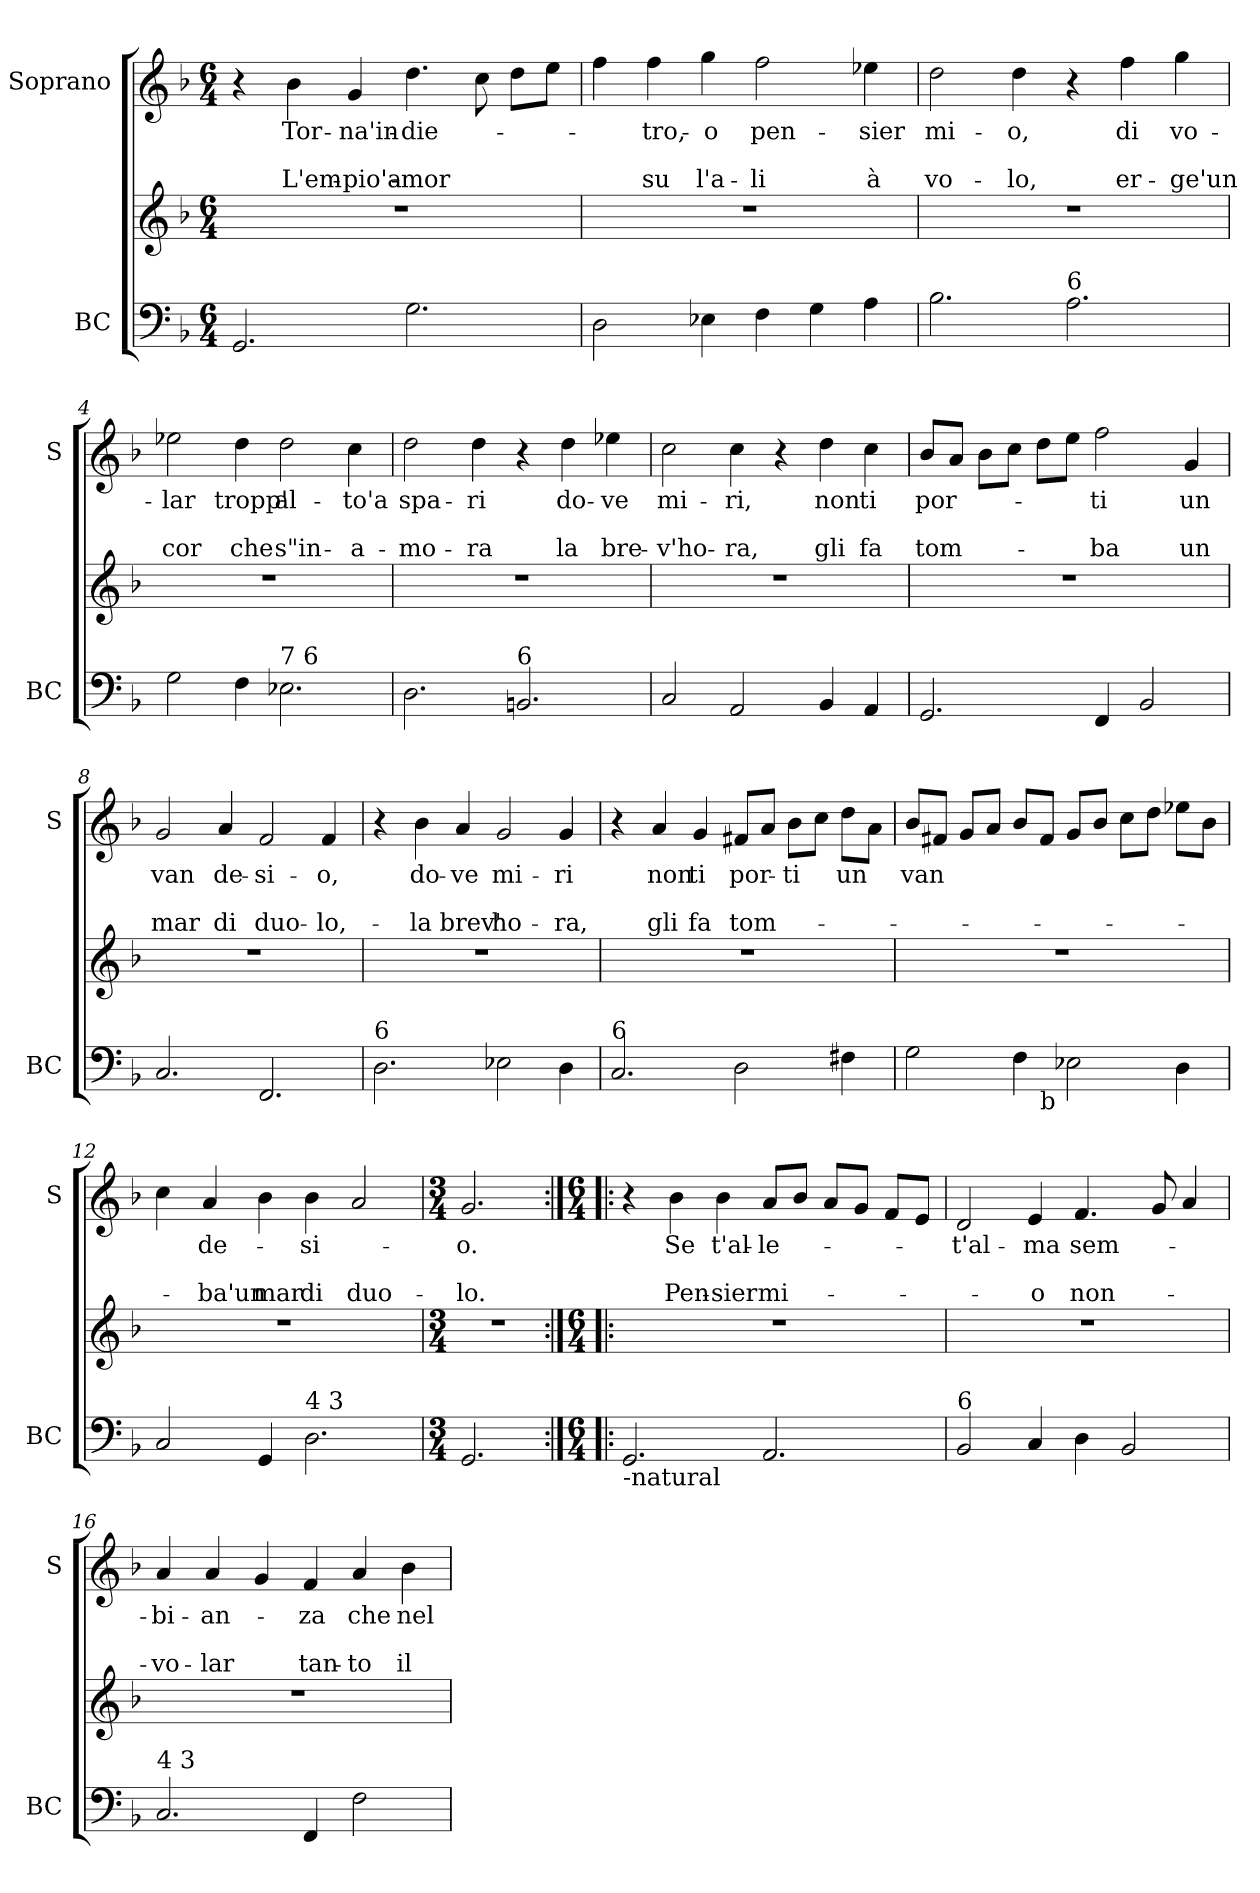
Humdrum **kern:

**kern	**kern	**kern	**text	**text	**text
*part2	*part2	*part1	*part1	*part1	*part1
*staff3	*staff2	*staff1	*staff1	*staff1	*staff1
*I"BC	*	*I"Soprano	*	*	*
*I'BC	*	*I'S	*	*	*
*clefF4	*clefG2	*clefG2	*	*	*
*k[b-]	*k[b-]	*k[b-]	*	*	*
*F:	*F:	*F:	*	*	*
*M6/4	*M6/4	*M6/4	*	*	*
=1	=1	=1	=1	=1	=1
2.GG/	1.r	4r	.	.	.
!	!	!	!LO:LY:b	!	!LO:LY:b
.	.	4b-\	Tor-	.	L'em-
!	!	!	!LO:LY:b	!	!LO:LY:b
.	.	4g/	-na'in-	.	-pio'a-
!	!	!	!LO:LY:b	!	!LO:LY:b
2.G\	.	4.dd\	-die-	.	-mor
.	.	8cc\	.	.	.
.	.	8dd\L	.	.	.
.	.	8ee\J	.	.	.
=2	=2	=2	=2	=2	=2
2D\	1.r	4ff\	.	.	.
!	!	!	!LO:LY:b	!	!LO:LY:b
.	.	4ff\	-tro,-	.	su
!	!	!	!LO:LY:b	!	!LO:LY:b
4E-X\	.	4gg\	-o	.	l'a-
!	!	!	!LO:LY:b	!	!LO:LY:b
4F\	.	2ff\	pen-	.	-li
4G\	.	.	.	.	.
!	!	!	!LO:LY:b	!	!LO:LY:b
4A\	.	4ee-X\	-sier	.	à
=3	=3	=3	=3	=3	=3
!	!	!	!LO:LY:b	!	!LO:LY:b
2.B-\	1.r	2dd\	mi-	.	vo-
!	!	!	!LO:LY:b	!	!LO:LY:b
.	.	4dd\	-o,	.	-lo,
!LO:TX:a:t=6	!	!	!	!	!
2.A\	.	4r	.	.	.
!	!	!	!LO:LY:b	!	!LO:LY:b
.	.	4ff\	di	.	er-
!	!	!	!LO:LY:b	!	!LO:LY:b
.	.	4gg\	vo-	.	-ge'un
!!LO:LB:g=z
=4	=4	=4	=4	=4	=4
!	!	!	!LO:LY:b	!	!LO:LY:b
2G\	1.r	2ee-X\	-lar	.	cor
!	!	!	!LO:LY:b	!	!LO:LY:b
4F\	.	4dd\	tropp'	.	che
!LO:TX:a:t=7  6	!	!	!	!	!
!	!	!	!LO:LY:b	!	!LO:LY:b
2.E-X\	.	2dd\	al-	.	s"in-
!	!	!	!LO:LY:b	!	!LO:LY:b
.	.	4cc\	-to'a	.	-a-
=5	=5	=5	=5	=5	=5
!	!	!	!LO:LY:b	!	!LO:LY:b
2.D\	1.r	2dd\	spa-	.	-mo-
!	!	!	!LO:LY:b	!	!LO:LY:b
.	.	4dd\	-ri	.	-ra
!LO:TX:a:t=6	!	!	!	!	!
2.BBn/	.	4r	.	.	.
!	!	!	!LO:LY:b	!	!LO:LY:b
.	.	4dd\	do-	.	la
!	!	!	!LO:LY:b	!	!LO:LY:b
.	.	4ee-X\	-ve	.	bre-
=6	=6	=6	=6	=6	=6
!	!	!	!LO:LY:b	!	!LO:LY:b
2C/	1.r	2cc\	mi-	.	-v'ho-
!	!	!	!LO:LY:b	!	!LO:LY:b
2AA/	.	4cc\	-ri,	.	-ra,
.	.	4r	.	.	.
!	!	!	!LO:LY:b	!	!LO:LY:b
4BB-/	.	4dd\	non	.	gli
!	!	!	!LO:LY:b	!	!LO:LY:b
4AA/	.	4cc\	ti	.	fa
!!LO:LB:g=z
=7	=7	=7	=7	=7	=7
!	!	!	!LO:LY:b	!	!LO:LY:b
2.GG/	1.r	8b-/L	por-	.	tom-
.	.	8a/J	.	.	.
.	.	8b-\L	.	.	.
.	.	8cc\J	.	.	.
.	.	8dd\L	.	.	.
.	.	8ee\J	.	.	.
!	!	!	!LO:LY:b	!	!LO:LY:b
4FF/	.	2ff\	-ti	.	-ba
2BB-/	.	.	.	.	.
!	!	!	!LO:LY:b	!	!LO:LY:b
.	.	4g/	un	.	un
=8	=8	=8	=8	=8	=8
!	!	!	!LO:LY:b	!	!LO:LY:b
2.C/	1.r	2g/	van	.	mar
!	!	!	!LO:LY:b	!	!LO:LY:b
.	.	4a/	de-	.	di
!	!	!	!LO:LY:b	!	!LO:LY:b
2.FF/	.	2f/	-si-	.	duo-
!	!	!	!LO:LY:b	!	!LO:LY:b
.	.	4f/	-o,	.	-lo,-
=9	=9	=9	=9	=9	=9
!LO:TX:a:t=6	!	!	!	!	!
2.D\	1.r	4r	.	.	.
!	!	!	!LO:LY:b	!	!LO:LY:b
.	.	4b-\	do-	.	-la
!	!	!	!LO:LY:b	!	!LO:LY:b
.	.	4a/	-ve	.	brev'
!	!	!	!LO:LY:b	!	!LO:LY:b
2E-X\	.	2g/	mi-	.	ho-
!	!	!	!LO:LY:b	!	!LO:LY:b
4D\	.	4g/	-ri	.	-ra,
!!LO:PB:g=z
=10	=10	=10	=10	=10	=10
!LO:TX:a:t=6	!	!	!	!	!
2.C/	1.r	4r	.	.	.
!	!	!	!LO:LY:b	!	!LO:LY:b
.	.	4a/	non	.	gli
!	!	!	!LO:LY:b	!	!LO:LY:b
.	.	4g/	ti	.	fa
!	!	!	!LO:LY:b	!	!LO:LY:b
2D\	.	8f#X/L	por-	.	tom-
.	.	8a/J	.	.	.
!	!	!	!LO:LY:b	!	!
.	.	8b-\L	-ti	.	.
.	.	8cc\J	.	.	.
!	!	!	!LO:LY:b	!	!
4F#X\	.	8dd\L	un	.	.
.	.	8a\J	.	.	.
=11	=11	=11	=11	=11	=11
!	!	!	!LO:LY:b	!	!
*^	*	*	*	*	*
2G\	2ryy	1.r	8b-/L	van	.	.
.	.	.	8f#X/J	.	.	.
.	.	.	8g/L	.	.	.
.	.	.	8a/J	.	.	.
4F\	8ryy	.	8b-/L	.	.	.
!	!LO:TX:b:t=b	!	!	!	!	!
.	2..ryy	.	8f#/J	.	.	.
2E-X\	.	.	8g/L	.	.	.
.	.	.	8b-/J	.	.	.
.	.	.	8cc\L	.	.	.
.	.	.	8dd\J	.	.	.
4D\	.	.	8ee-X\L	.	.	.
.	.	.	8b-\J	.	.	.
*v	*v	*	*	*	*	*
=12	=12	=12	=12	=12	=12
2C/	1.r	4cc\	.	.	.
!	!	!	!LO:LY:b	!	!LO:LY:b
.	.	4a/	de-	.	-ba'un
!	!	!	!	!	!LO:LY:b
4GG/	.	4b-\	.	.	mar
!LO:TX:a:t=4   3	!	!	!	!	!
!	!	!	!LO:LY:b	!	!LO:LY:b
2.D\	.	4b-\	-si-	.	di
!	!	!	!	!	!LO:LY:b
.	.	2a/	.	.	duo-
!!LO:LB:g=z
=13	=13	=13	=13	=13	=13
*M3/4	*M3/4	*M3/4	*	*	*
!	!	!	!LO:LY:b	!	!LO:LY:b
2.GG/	2.r	2.g/	-o.	.	-lo.
=14:|!|:	=14:|!|:	=14:|!|:	=14:|!|:	=14:|!|:	=14:|!|:
*M6/4	*M6/4	*M6/4	*	*	*
!LO:TX:b:t=-natural	!	!	!	!	!
2.GG/	1.r	4r	.	.	.
!	!	!	!LO:LY:b	!	!LO:LY:b
.	.	4b-\	Se	.	Pen-
!	!	!	!LO:LY:b	!	!LO:LY:b
.	.	4b-\	t'al-	.	-sier
!	!	!	!LO:LY:b	!	!LO:LY:b
2.AA/	.	8a/L	-le-	.	mi-
.	.	8b-/J	.	.	.
.	.	8a/L	.	.	.
.	.	8g/J	.	.	.
.	.	8f/L	.	.	.
.	.	8e/J	.	.	.
=15	=15	=15	=15	=15	=15
!LO:TX:a:t=6	!	!	!	!	!
!	!	!	!LO:LY:b	!	!
2BB-/	1.r	2d/	-t'al-	.	.
!	!	!	!LO:LY:b	!	!LO:LY:b
4C/	.	4e/	-ma	.	-o
!	!	!	!LO:LY:b	!	!LO:LY:b
4D\	.	4.f/	sem-	.	non-
2BB-/	.	.	.	.	.
.	.	8g/	.	.	.
.	.	4a/	.	.	.
=16	=16	=16	=16	=16	=16
!LO:TX:a:t=4   3	!	!	!	!	!
!	!	!	!LO:LY:b	!	!LO:LY:b
2.C/	1.r	4a/	-bi-	.	-vo-
!	!	!	!LO:LY:b	!	!LO:LY:b
.	.	4a/	-an-	.	-lar
.	.	4g/	.	.	.
!	!	!	!LO:LY:b	!	!LO:LY:b
4FF/	.	4f/	-za	.	tan-
!	!	!	!LO:LY:b	!	!LO:LY:b
2F\	.	4a/	che	.	-to
!	!	!	!LO:LY:b	!	!LO:LY:b
.	.	4b-\	nel	.	il
=	=	=	=	=	=
*-	*-	*-	*-	*-	*-
